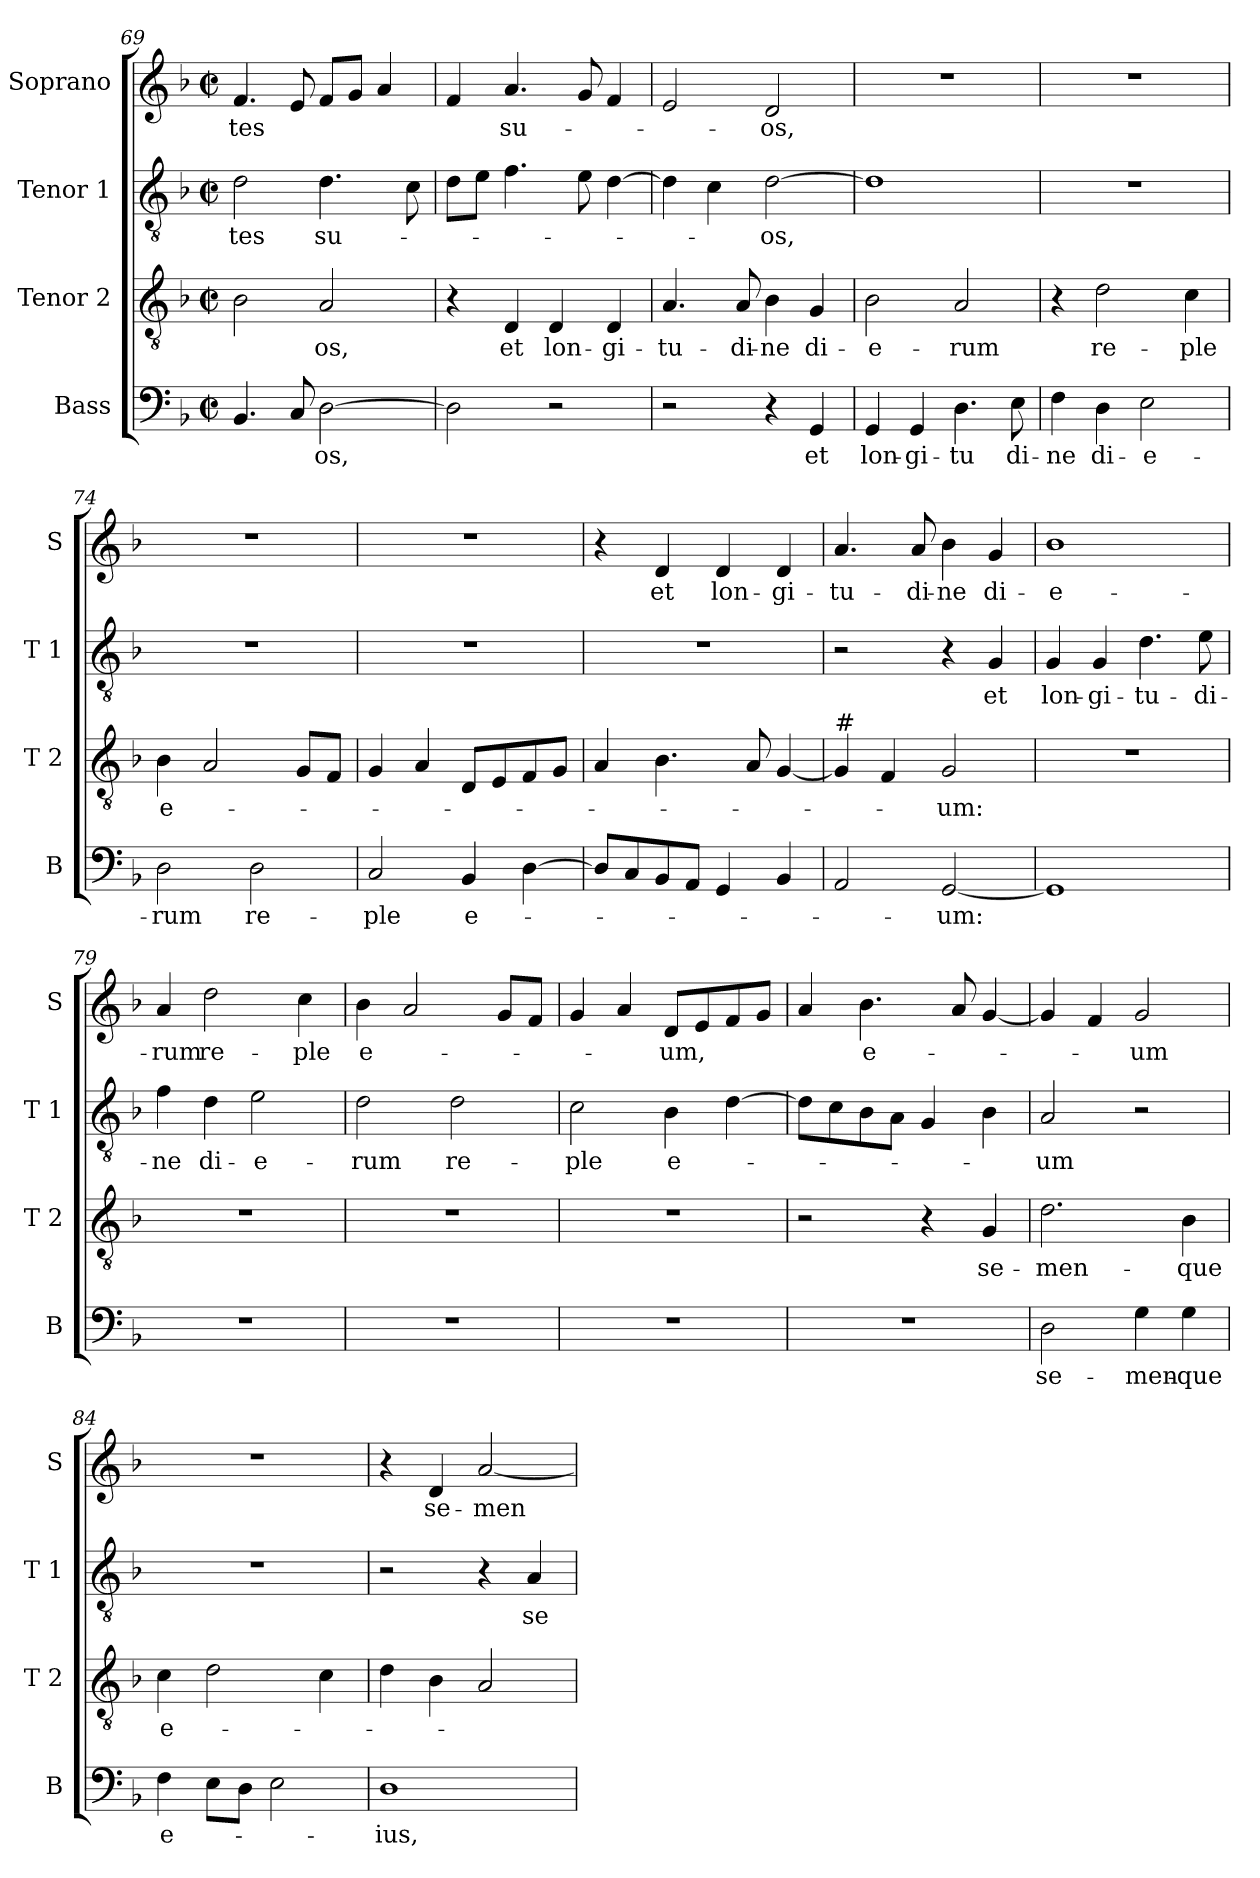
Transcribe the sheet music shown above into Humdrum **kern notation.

**kern	**text	**kern	**text	**kern	**text	**kern	**text
*part4	*part4	*part3	*part3	*part2	*part2	*part1	*part1
*staff4	*staff4	*staff3	*staff3	*staff2	*staff2	*staff1	*staff1
*I"Bass	*	*I"Tenor 2	*	*I"Tenor 1	*	*I"Soprano	*
*I'B	*	*I'T 2	*	*I'T 1	*	*I'S	*
*clefF4	*	*clefGv2	*	*clefGv2	*	*clefG2	*
*k[b-]	*	*k[b-]	*	*k[b-]	*	*k[b-]	*
*F:	*	*F:	*	*F:	*	*F:	*
*M2/2	*	*M2/2	*	*M2/2	*	*M2/2	*
*met(c|)	*	*met(c|)	*	*met(c|)	*	*met(c|)	*
=69	=69	=69	=69	=69	=69	=69	=69
4.BB-/	.	2B-\	.	2d\	-tes	4.f/	-tes
8C/	.	.	.	.	.	8e/	.
[2D\	-os,	2A/	-os,	4.d\	su-	8f/L	.
.	.	.	.	.	.	8g/J	.
.	.	.	.	.	.	4a/	.
.	.	.	.	8c\	.	.	.
!!LO:LB:g=z
=70	=70	=70	=70	=70	=70	=70	=70
2D\]	.	4r	.	8d\L	.	4f/	.
.	.	.	.	8e\J	.	.	.
.	.	4D/	et	4.f\	.	4.a/	su-
2r	.	4D/	lon-	.	.	.	.
.	.	.	.	8e\	.	8g/	.
.	.	4D/	-gi-	[4d\	.	4f/	.
=71	=71	=71	=71	=71	=71	=71	=71
2r	.	4.A/	-tu-	4d\]	.	2e/	.
.	.	.	.	4c\	.	.	.
.	.	8A/	-di-	.	.	.	.
4r	.	4B-\	-ne	[2d\	-os,	2d/	-os,
4GG/	et	4G/	di-	.	.	.	.
=72	=72	=72	=72	=72	=72	=72	=72
4GG/	lon-	2B-\	-e-	1d]	.	1r	.
4GG/	-gi-	.	.	.	.	.	.
4.D\	-tu	2A/	-rum	.	.	.	.
8E\	di-	.	.	.	.	.	.
=73	=73	=73	=73	=73	=73	=73	=73
4F\	-ne	4r	.	1r	.	1r	.
4D\	di-	2d\	re-	.	.	.	.
2E\	-e-	.	.	.	.	.	.
.	.	4c\	-ple	.	.	.	.
=74	=74	=74	=74	=74	=74	=74	=74
2D\	-rum	4B-\	e-	1r	.	1r	.
.	.	2A/	.	.	.	.	.
2D\	re-	.	.	.	.	.	.
.	.	8G/L	.	.	.	.	.
.	.	8F/J	.	.	.	.	.
=75	=75	=75	=75	=75	=75	=75	=75
2C/	-ple	4G/	.	1r	.	1r	.
.	.	4A/	.	.	.	.	.
4BB-/	e-	8D/L	.	.	.	.	.
.	.	8E/	.	.	.	.	.
[4D\	.	8F/	.	.	.	.	.
.	.	8G/J	.	.	.	.	.
!!LO:LB:g=z
=76	=76	=76	=76	=76	=76	=76	=76
8D/L]	.	4A/	.	1r	.	4r	.
8C/	.	.	.	.	.	.	.
8BB-/	.	4.B-\	.	.	.	4d/	et
8AA/J	.	.	.	.	.	.	.
4GG/	.	.	.	.	.	4d/	lon-
.	.	8A/	.	.	.	.	.
4BB-/	.	[4G/	.	.	.	4d/	-gi-
=77	=77	=77	=77	=77	=77	=77	=77
!	!	!LO:TX:a:t=#	!	!	!	!	!
2AA/	.	4G/]	.	2r	.	4.a/	-tu-
.	.	4F/	.	.	.	.	.
.	.	.	.	.	.	8a/	-di-
[2GG/	-um:	2G/	-um:	4r	.	4b-\	-ne
.	.	.	.	4G/	et	4g/	di-
=78	=78	=78	=78	=78	=78	=78	=78
1GG]	.	1r	.	4G/	lon-	1b-	-e-
.	.	.	.	4G/	-gi-	.	.
.	.	.	.	4.d\	-tu-	.	.
.	.	.	.	8e\	-di-	.	.
=79	=79	=79	=79	=79	=79	=79	=79
1r	.	1r	.	4f\	-ne	4a/	-rum
.	.	.	.	4d\	di-	2dd\	re-
.	.	.	.	2e\	-e-	.	.
.	.	.	.	.	.	4cc\	-ple
=80	=80	=80	=80	=80	=80	=80	=80
1r	.	1r	.	2d\	-rum	4b-\	e-
.	.	.	.	.	.	2a/	.
.	.	.	.	2d\	re-	.	.
.	.	.	.	.	.	8g/L	.
.	.	.	.	.	.	8f/J	.
=81	=81	=81	=81	=81	=81	=81	=81
1r	.	1r	.	2c\	-ple	4g/	.
.	.	.	.	.	.	4a/	.
.	.	.	.	4B-\	e-	8d/L	-um,
.	.	.	.	.	.	8e/	.
.	.	.	.	[4d\	.	8f/	.
.	.	.	.	.	.	8g/J	.
!!LO:PB:g=z
=82	=82	=82	=82	=82	=82	=82	=82
1r	.	2r	.	8d\L]	.	4a/	.
.	.	.	.	8c\	.	.	.
.	.	.	.	8B-\	.	4.b-\	e-
.	.	.	.	8A\J	.	.	.
.	.	4r	.	4G/	.	.	.
.	.	.	.	.	.	8a/	.
.	.	4G/	se-	4B-\	.	[4g/	.
=83	=83	=83	=83	=83	=83	=83	=83
2D\	se-	2.d\	-men-	2A/	-um	4g/]	.
.	.	.	.	.	.	4f/	.
4G\	-men-	.	.	2r	.	2g/	-um
4G\	-que	4B-\	-que	.	.	.	.
=84	=84	=84	=84	=84	=84	=84	=84
4F\	e-	4c\	e-	1r	.	1r	.
8E\L	.	2d\	.	.	.	.	.
8D\J	.	.	.	.	.	.	.
2E\	.	.	.	.	.	.	.
.	.	4c\	.	.	.	.	.
=85	=85	=85	=85	=85	=85	=85	=85
1D	-ius,	4d\	.	2r	.	4r	.
.	.	4B-\	.	.	.	4d/	se-
.	.	2A/	.	4r	.	[2a/	-men
.	.	.	.	4A/	se-	.	.
=	=	=	=	=	=	=	=
*-	*-	*-	*-	*-	*-	*-	*-
